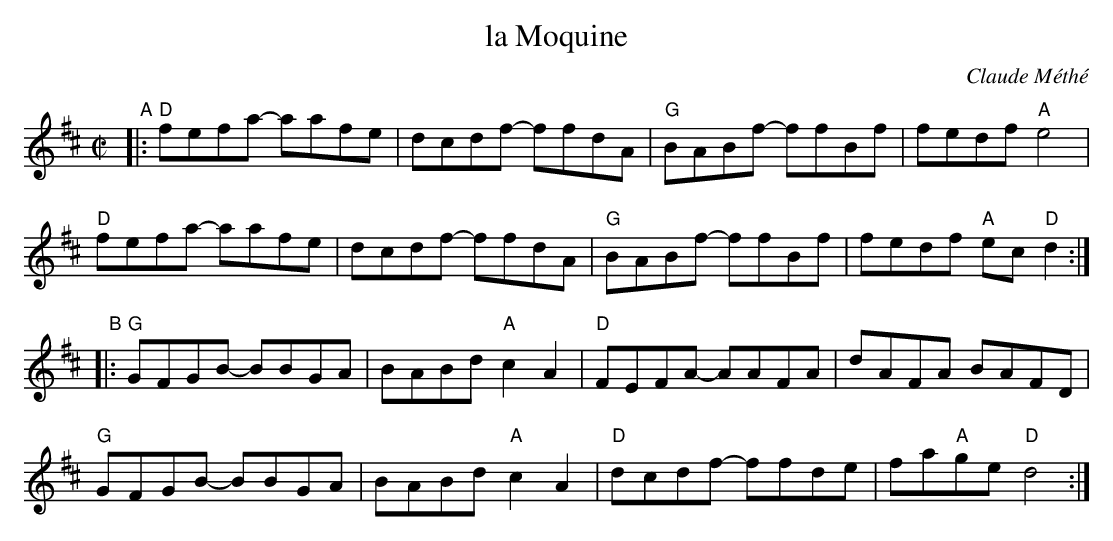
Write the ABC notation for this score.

X:1
T: la Moquine
C: Claude M\'eth\'e
M: C|
L: 1/8
K: D
"^A"|:\
"D"fefa- aafe | dcdf- ffdA | "G"BABf- ffBf | fedf "A"e4 |
"D"fefa- aafe | dcdf- ffdA | "G"BABf- ffBf | fedf "A"ec"D"d2 :|
"^B"|:\
"G"GFGB- BBGA | BABd "A"c2A2 | "D"FEFA- AAFA | dAFA BAFD |
"G"GFGB- BBGA | BABd "A"c2A2 | "D"dcdf- ffde | fa"A"ge "D"d4 :|
